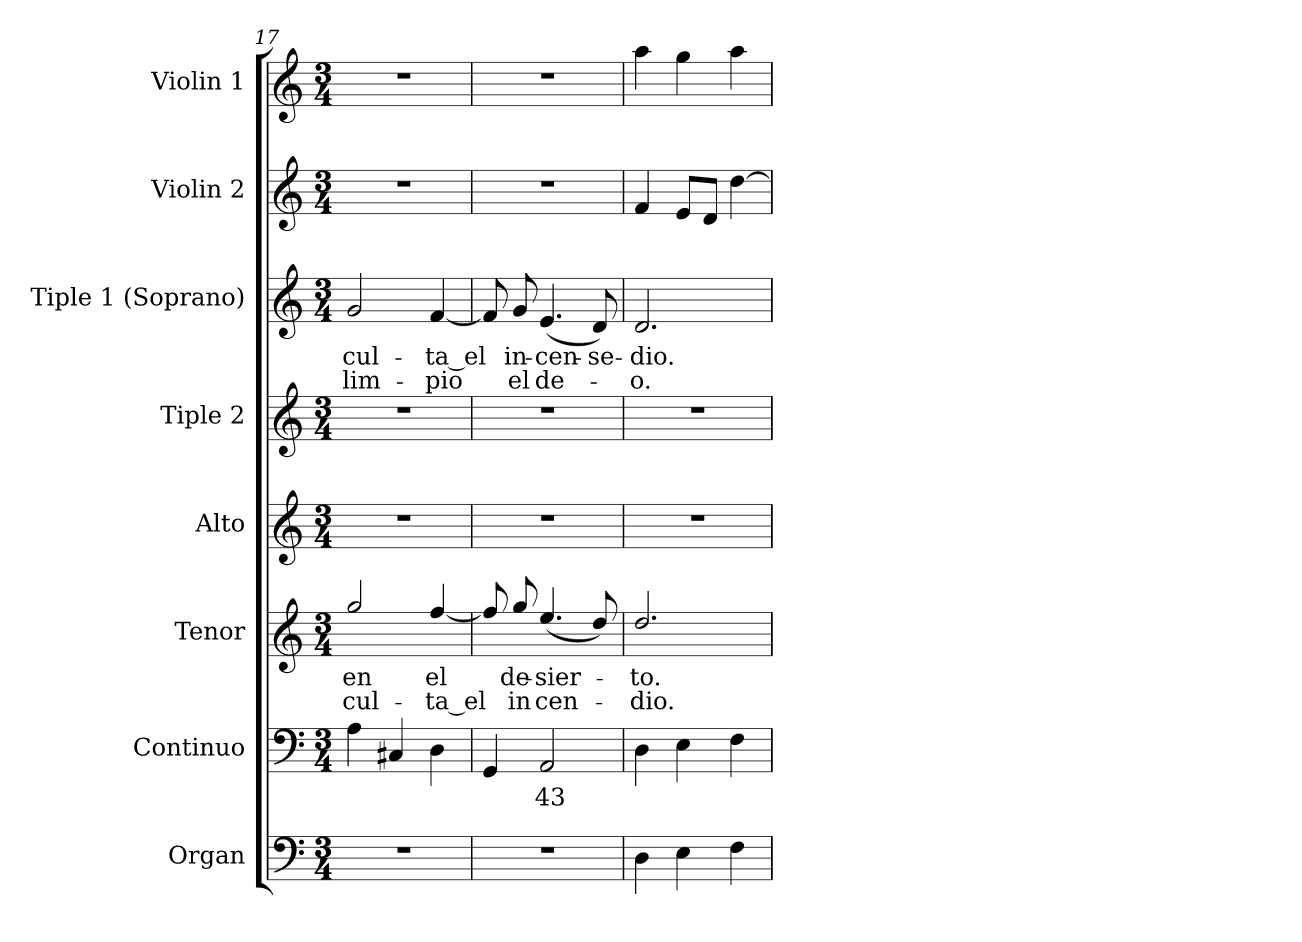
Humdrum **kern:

**kern	**kern	**text	**kern	**text	**text	**kern	**kern	**kern	**text	**text	**kern	**kern
*part8	*part7	*part7	*part6	*part6	*part6	*part5	*part4	*part3	*part3	*part3	*part2	*part1
*staff8	*staff7	*staff7	*staff6	*staff6	*staff6	*staff5	*staff4	*staff3	*staff3	*staff3	*staff2	*staff1
*I"Organ	*I"Continuo	*	*I"Tenor	*	*	*I"Alto	*I"Tiple 2	*I"Tiple 1 (Soprano)	*	*	*I"Violin 2	*I"Violin 1
*I'Org.	*I'Cont.	*	*I'T.	*	*	*I'A.	*	*I'S	*	*	*I'Vln. 2	*I'Vln. 1
*clefF4	*clefF4	*	*clefG2	*	*	*clefG2	*clefG2	*clefG2	*	*	*clefG2	*clefG2
*	*	*	*ITrd7c12	*	*	*	*	*	*	*	*	*
*k[]	*k[]	*	*k[]	*	*	*k[]	*k[]	*k[]	*	*	*k[]	*k[]
*C:	*C:	*	*C:	*	*	*C:	*C:	*C:	*	*	*C:	*C:
*M3/4	*M3/4	*	*M3/4	*	*	*M3/4	*M3/4	*M3/4	*	*	*M3/4	*M3/4
=17	=17	=17	=17	=17	=17	=17	=17	=17	=17	=17	=17	=17
!LO:N:vis=1	!	!	!	!	!	!	!	!	!	!	!	!
!	!	!	!	!LO:LY:b:color=#000000	!LO:LY:b:color=#000000	!LO:N:vis=1	!LO:N:vis=1	!	!	!	!	!
!	!	!	!	!	!	!	!	!	!LO:LY:b:color=#000000	!LO:LY:b:color=#000000	!LO:N:vis=1	!LO:N:vis=1
2.r	4Ai\	.	2gi/	en	-cul-	2.r	2.r	2gi/	-cul-	lim-	2.r	2.r
.	4C#Xi/	.	.	.	.	.	.	.	.	.	.	.
!	!	!	!	!LO:LY:b:color=#000000	!LO:LY:b:color=#000000	!	!	!	!	!	!	!
!	!	!	!	!	!	!	!	!	!LO:LY:b:color=#000000	!LO:LY:b:color=#000000	!	!
.	4Di\	.	[4fi/	el	-ta_el	.	.	[4fi/	-ta_el	-pio	.	.
=18	=18	=18	=18	=18	=18	=18	=18	=18	=18	=18	=18	=18
!LO:N:vis=1	!	!	!	!	!	!LO:N:vis=1	!LO:N:vis=1	!	!	!	!LO:N:vis=1	!LO:N:vis=1
2.r	4GGi/	.	8fi/]	.	.	2.r	2.r	8fi/]	.	.	2.r	2.r
!	!	!	!	!LO:LY:b:color=#000000	!LO:LY:b:color=#000000	!	!	!	!	!	!	!
!	!	!	!	!	!	!	!	!	!LO:LY:b:color=#000000	!LO:LY:b:color=#000000	!	!
.	.	.	8gi/	de-	in	.	.	8gi/	in-	el	.	.
!	!	!LO:LY:b:color=#000000	!	!	!	!	!	!	!	!	!	!
!	!	!	!	!LO:LY:b:color=#000000	!LO:LY:b:color=#000000	!	!	!	!	!	!	!
!	!	!	!	!	!	!	!	!	!LO:LY:b:color=#000000	!LO:LY:b:color=#000000	!	!
.	2AAi/	43	(4.ei/	-sier-	cen-	.	.	(4.ei/	-cen-	de-	.	.
!	!	!	!	!	!	!	!	!	!LO:LY:b:color=#000000	!	!	!
.	.	.	8di/)	.	.	.	.	8di/)	-se-	.	.	.
=19	=19	=19	=19	=19	=19	=19	=19	=19	=19	=19	=19	=19
!	!	!	!	!LO:LY:b:color=#000000	!LO:LY:b:color=#000000	!LO:N:vis=1	!LO:N:vis=1	!	!	!	!	!
!	!	!	!	!	!	!	!	!	!LO:LY:b:color=#000000	!LO:LY:b:color=#000000	!	!
4Di\	4Di\	.	2.di/	-to.	-dio.	2.r	2.r	2.di/	-dio.	-o.	4fi/	4aai\
4Ei\	4Ei\	.	.	.	.	.	.	.	.	.	8ei/L	4ggi\
.	.	.	.	.	.	.	.	.	.	.	8di/J	.
4Fi\	4Fi\	.	.	.	.	.	.	.	.	.	[4ddi\	4aai\
=	=	=	=	=	=	=	=	=	=	=	=	=
*-	*-	*-	*-	*-	*-	*-	*-	*-	*-	*-	*-	*-
